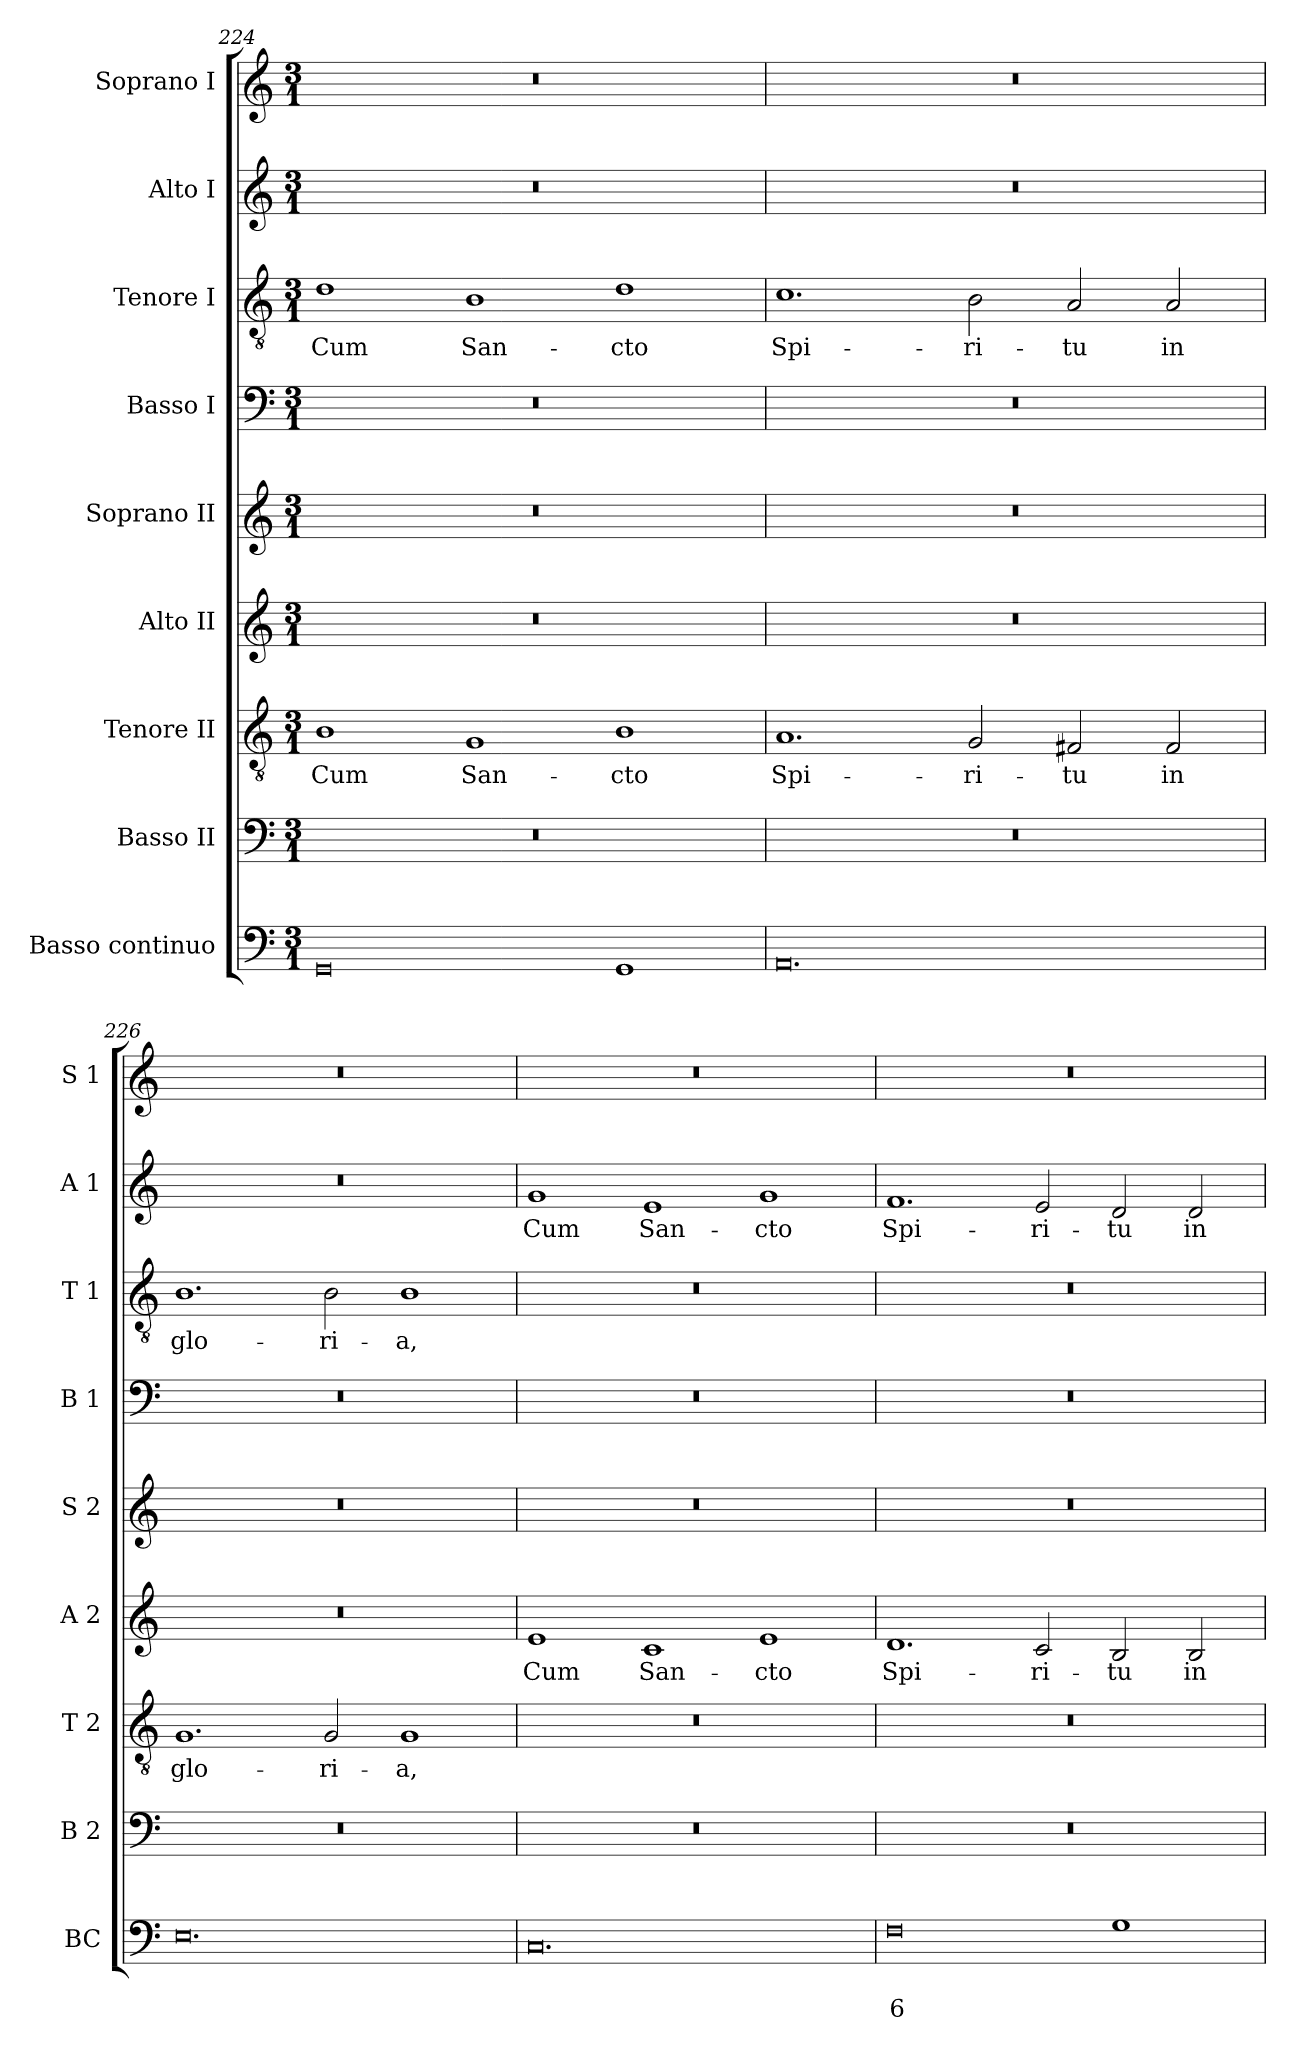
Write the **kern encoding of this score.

**kern	**text	**text	**kern	**kern	**text	**kern	**text	**kern	**kern	**kern	**text	**kern	**text	**kern
*part9	*part9	*part9	*part8	*part7	*part7	*part6	*part6	*part5	*part4	*part3	*part3	*part2	*part2	*part1
*staff9	*staff9	*staff9	*staff8	*staff7	*staff7	*staff6	*staff6	*staff5	*staff4	*staff3	*staff3	*staff2	*staff2	*staff1
*I"Basso continuo	*	*	*I"Basso II	*I"Tenore II	*	*I"Alto II	*	*I"Soprano II	*I"Basso I	*I"Tenore I	*	*I"Alto I	*	*I"Soprano I
*I'BC	*	*	*I'B 2	*I'T 2	*	*I'A 2	*	*I'S 2	*I'B 1	*I'T 1	*	*I'A 1	*	*I'S 1
!!LO:PB:g=z
*clefF4	*	*	*clefF4	*clefGv2	*	*clefG2	*	*clefG2	*clefF4	*clefGv2	*	*clefG2	*	*clefG2
*k[]	*	*	*k[]	*k[]	*	*k[]	*	*k[]	*k[]	*k[]	*	*k[]	*	*k[]
*C:	*	*	*C:	*C:	*	*C:	*	*C:	*C:	*C:	*	*C:	*	*C:
*M3/1	*	*	*M3/1	*M3/1	*	*M3/1	*	*M3/1	*M3/1	*M3/1	*	*M3/1	*	*M3/1
=224	=224	=224	=224	=224	=224	=224	=224	=224	=224	=224	=224	=224	=224	=224
!	!	!	!	!	!LO:LY:b	!	!	!	!	!	!LO:LY:b	!	!	!
0GG	.	.	0.r	1B	Cum	0.r	.	0.r	0.r	1d	Cum	0.r	.	0.r
!	!	!	!	!	!LO:LY:b	!	!	!	!	!	!LO:LY:b	!	!	!
.	.	.	.	1G	San-	.	.	.	.	1B	San-	.	.	.
!	!	!	!	!	!LO:LY:b	!	!	!	!	!	!LO:LY:b	!	!	!
1GG	.	.	.	1B	-cto	.	.	.	.	1d	-cto	.	.	.
=225	=225	=225	=225	=225	=225	=225	=225	=225	=225	=225	=225	=225	=225	=225
!	!	!	!	!	!LO:LY:b	!	!	!	!	!	!LO:LY:b	!	!	!
0.AA	.	.	0.r	1.A	Spi-	0.r	.	0.r	0.r	1.c	Spi-	0.r	.	0.r
!	!	!	!	!	!LO:LY:b	!	!	!	!	!	!LO:LY:b	!	!	!
.	.	.	.	2G/	-ri-	.	.	.	.	2B\	-ri-	.	.	.
!	!	!	!	!	!LO:LY:b	!	!	!	!	!	!LO:LY:b	!	!	!
.	.	.	.	2F#X/	-tu	.	.	.	.	2A/	-tu	.	.	.
!	!	!	!	!	!LO:LY:b	!	!	!	!	!	!LO:LY:b	!	!	!
.	.	.	.	2F#/	in	.	.	.	.	2A/	in	.	.	.
=226	=226	=226	=226	=226	=226	=226	=226	=226	=226	=226	=226	=226	=226	=226
!	!	!	!	!	!LO:LY:b	!	!	!	!	!	!LO:LY:b	!	!	!
0.E	.	.	0.r	1.G	glo-	0.r	.	0.r	0.r	1.B	glo-	0.r	.	0.r
!	!	!	!	!	!LO:LY:b	!	!	!	!	!	!LO:LY:b	!	!	!
.	.	.	.	2G/	-ri-	.	.	.	.	2B\	-ri-	.	.	.
!	!	!	!	!	!LO:LY:b	!	!	!	!	!	!LO:LY:b	!	!	!
.	.	.	.	1G	-a,	.	.	.	.	1B	-a,	.	.	.
=227	=227	=227	=227	=227	=227	=227	=227	=227	=227	=227	=227	=227	=227	=227
!	!	!	!	!	!	!	!LO:LY:b	!	!	!	!	!	!LO:LY:b	!
0.C	.	.	0.r	0.r	.	1e	Cum	0.r	0.r	0.r	.	1g	Cum	0.r
!	!	!	!	!	!	!	!LO:LY:b	!	!	!	!	!	!LO:LY:b	!
.	.	.	.	.	.	1c	San-	.	.	.	.	1e	San-	.
!	!	!	!	!	!	!	!LO:LY:b	!	!	!	!	!	!LO:LY:b	!
.	.	.	.	.	.	1e	-cto	.	.	.	.	1g	-cto	.
=228	=228	=228	=228	=228	=228	=228	=228	=228	=228	=228	=228	=228	=228	=228
!	!	!LO:LY:b	!	!	!	!	!LO:LY:b	!	!	!	!	!	!LO:LY:b	!
0F	.	6	0.r	0.r	.	1.d	Spi-	0.r	0.r	0.r	.	1.f	Spi-	0.r
!	!	!	!	!	!	!	!LO:LY:b	!	!	!	!	!	!LO:LY:b	!
.	.	.	.	.	.	2c/	-ri-	.	.	.	.	2e/	-ri-	.
!	!	!	!	!	!	!	!LO:LY:b	!	!	!	!	!	!LO:LY:b	!
1G	.	.	.	.	.	2B/	-tu	.	.	.	.	2d/	-tu	.
!	!	!	!	!	!	!	!LO:LY:b	!	!	!	!	!	!LO:LY:b	!
.	.	.	.	.	.	2B/	in	.	.	.	.	2d/	in	.
=	=	=	=	=	=	=	=	=	=	=	=	=	=	=
*-	*-	*-	*-	*-	*-	*-	*-	*-	*-	*-	*-	*-	*-	*-
